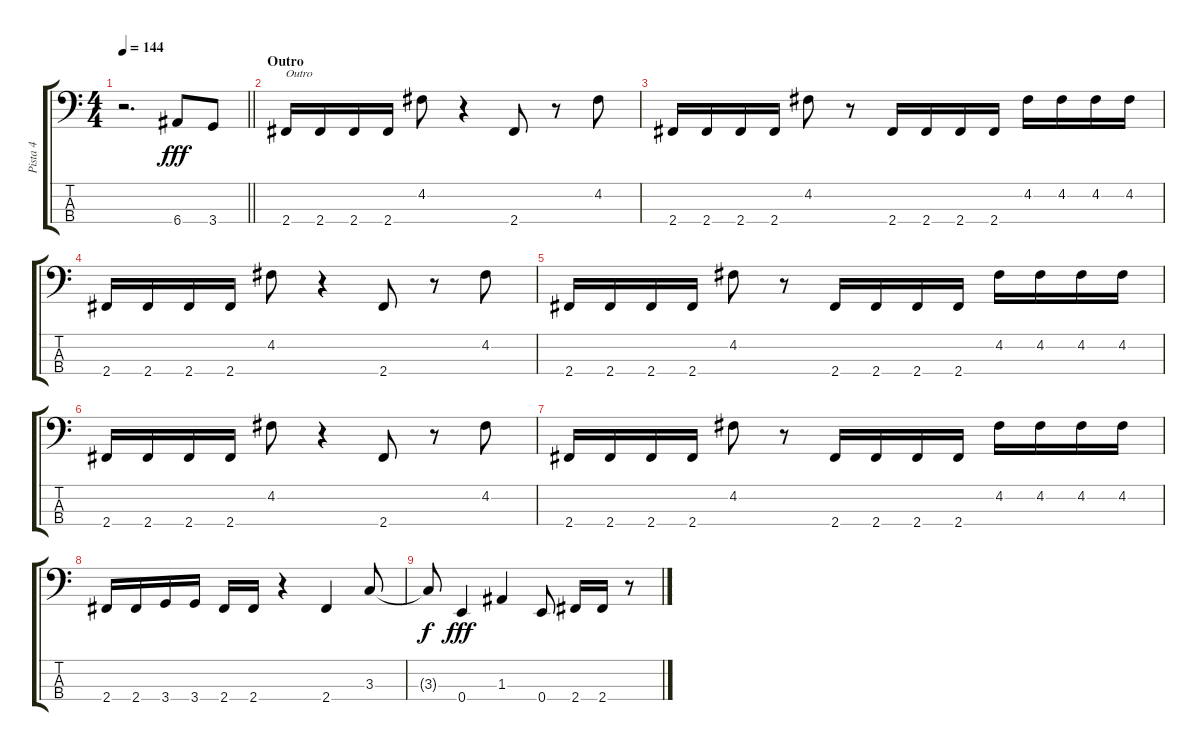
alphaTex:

\track ("Pista 4" "Pista 4") {instrument electricbassfinger}
\staff {score tabs}
\tuning (G2 D2 A1 E1) {hide}
\ts (4 4)
\tempo 144
\clef f4
\barLineRight lightlight
\ks c
r.2{d dy fff} 6.4.8 3.4.8 |
\section ("" "Outro")
2.4.16{txt "Outro"} 2.4.16 2.4.16 2.4.16 4.2.8 r.4 2.4.8 r.8 4.2.8 |
2.4.16 2.4.16 2.4.16 2.4.16 4.2.8 r.8 2.4.16 2.4.16 2.4.16 2.4.16 4.2.16 4.2.16 4.2.16 4.2.16 |
2.4.16 2.4.16 2.4.16 2.4.16 4.2.8 r.4 2.4.8 r.8 4.2.8 |
2.4.16 2.4.16 2.4.16 2.4.16 4.2.8 r.8 2.4.16 2.4.16 2.4.16 2.4.16 4.2.16 4.2.16 4.2.16 4.2.16 |
2.4.16 2.4.16 2.4.16 2.4.16 4.2.8 r.4 2.4.8 r.8 4.2.8 |
2.4.16 2.4.16 2.4.16 2.4.16 4.2.8 r.8 2.4.16 2.4.16 2.4.16 2.4.16 4.2.16 4.2.16 4.2.16 4.2.16 |
2.4.16 2.4.16 3.4.16 3.4.16 2.4.16 2.4.16 r.4 2.4.4 3.3.8 |
3.3{t}.8{dy f} 0.4.4{dy fff} 1.3.4 0.4.8 2.4.16 2.4.16 r.8
